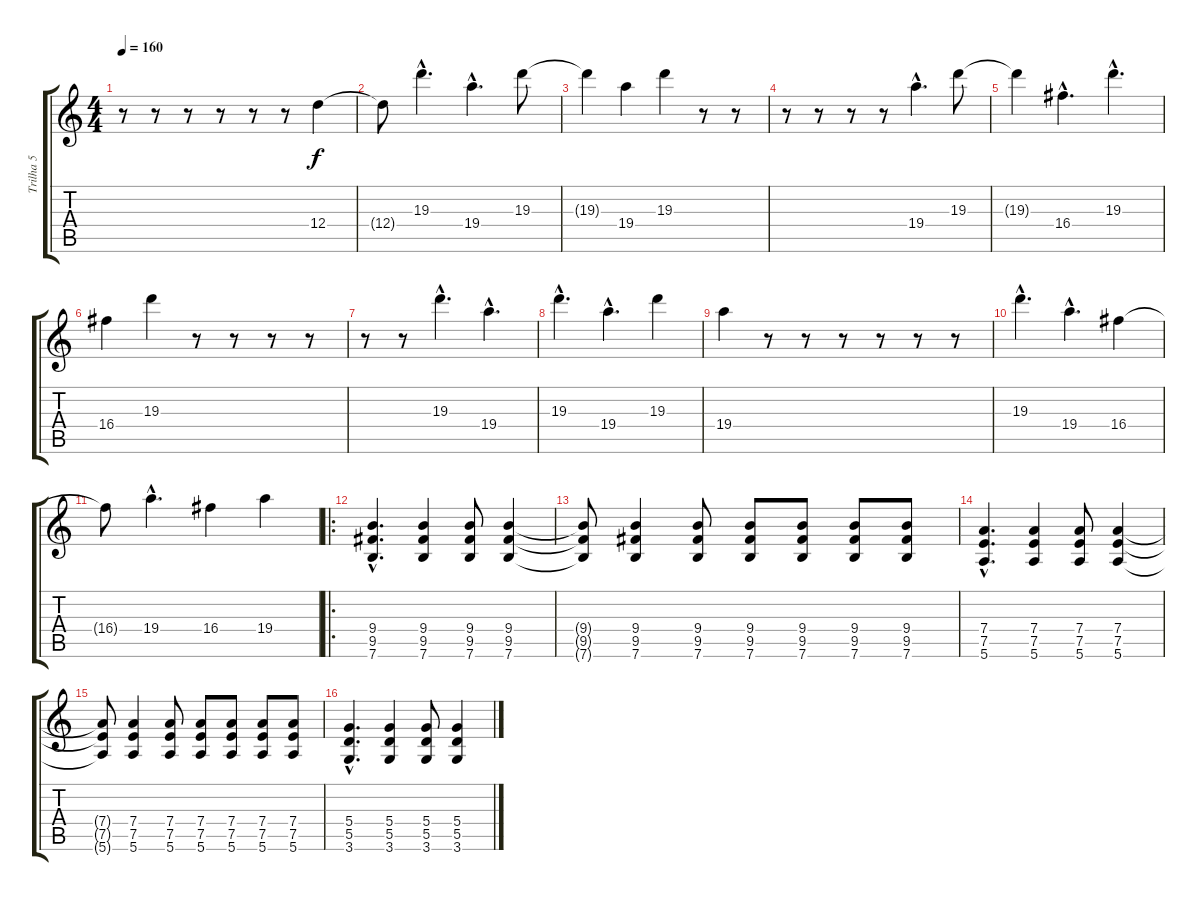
\track ("Trilha 5" "Trilha 5") {instrument distortionguitar}
\staff {score tabs}
\tuning (E4 B3 G3 D3 A2 E2) {hide}
\ts (4 4)
\tempo 160
\clef g2
\ks c
r.8{dy f} r.8 r.8 r.8 r.8 r.8 12.4.4 |
12.4{t}.8 19.3{hac}.4{d} 19.4{hac}.4{d} 19.3.8 |
19.3{t}.4 19.4.4 19.3.4 r.8 r.8 |
r.8 r.8 r.8 r.8 19.4{hac}.4{d} 19.3.8 |
19.3{t}.4 16.4{hac}.4{d} 19.3{hac}.4{d} |
16.4.4 19.3.4 r.8 r.8 r.8 r.8 |
r.8 r.8 19.3{hac}.4{d} 19.4{hac}.4{d} |
19.3{hac}.4{d} 19.4{hac}.4{d} 19.3.4 |
19.4.4 r.8 r.8 r.8 r.8 r.8 r.8 |
19.3{hac}.4{d} 19.4{hac}.4{d} 16.4.4 |
16.4{t}.8 19.4{hac}.4{d} 16.4.4 19.4.4 |
\ro
(9.4{hac} 9.5{hac} 7.6{hac}).4{d} (9.4 9.5 7.6).4 (9.4 9.5 7.6).8 (9.4 9.5 7.6).4 |
(9.4{t} 9.5{t} 7.6{t}).8 (9.4 9.5 7.6).4 (9.4 9.5 7.6).8 (9.4 9.5 7.6).8 (9.4 9.5 7.6).8 (9.4 9.5 7.6).8 (9.4 9.5 7.6).8 |
(7.4{hac} 7.5{hac} 5.6{hac}).4{d} (7.4 7.5 5.6).4 (7.4 7.5 5.6).8 (7.4 7.5 5.6).4 |
(7.4{t} 7.5{t} 5.6{t}).8 (7.4 7.5 5.6).4 (7.4 7.5 5.6).8 (7.4 7.5 5.6).8 (7.4 7.5 5.6).8 (7.4 7.5 5.6).8 (7.4 7.5 5.6).8 |
(5.4{hac} 5.5{hac} 3.6{hac}).4{d} (5.4 5.5 3.6).4 (5.4 5.5 3.6).8 (5.4 5.5 3.6).4
